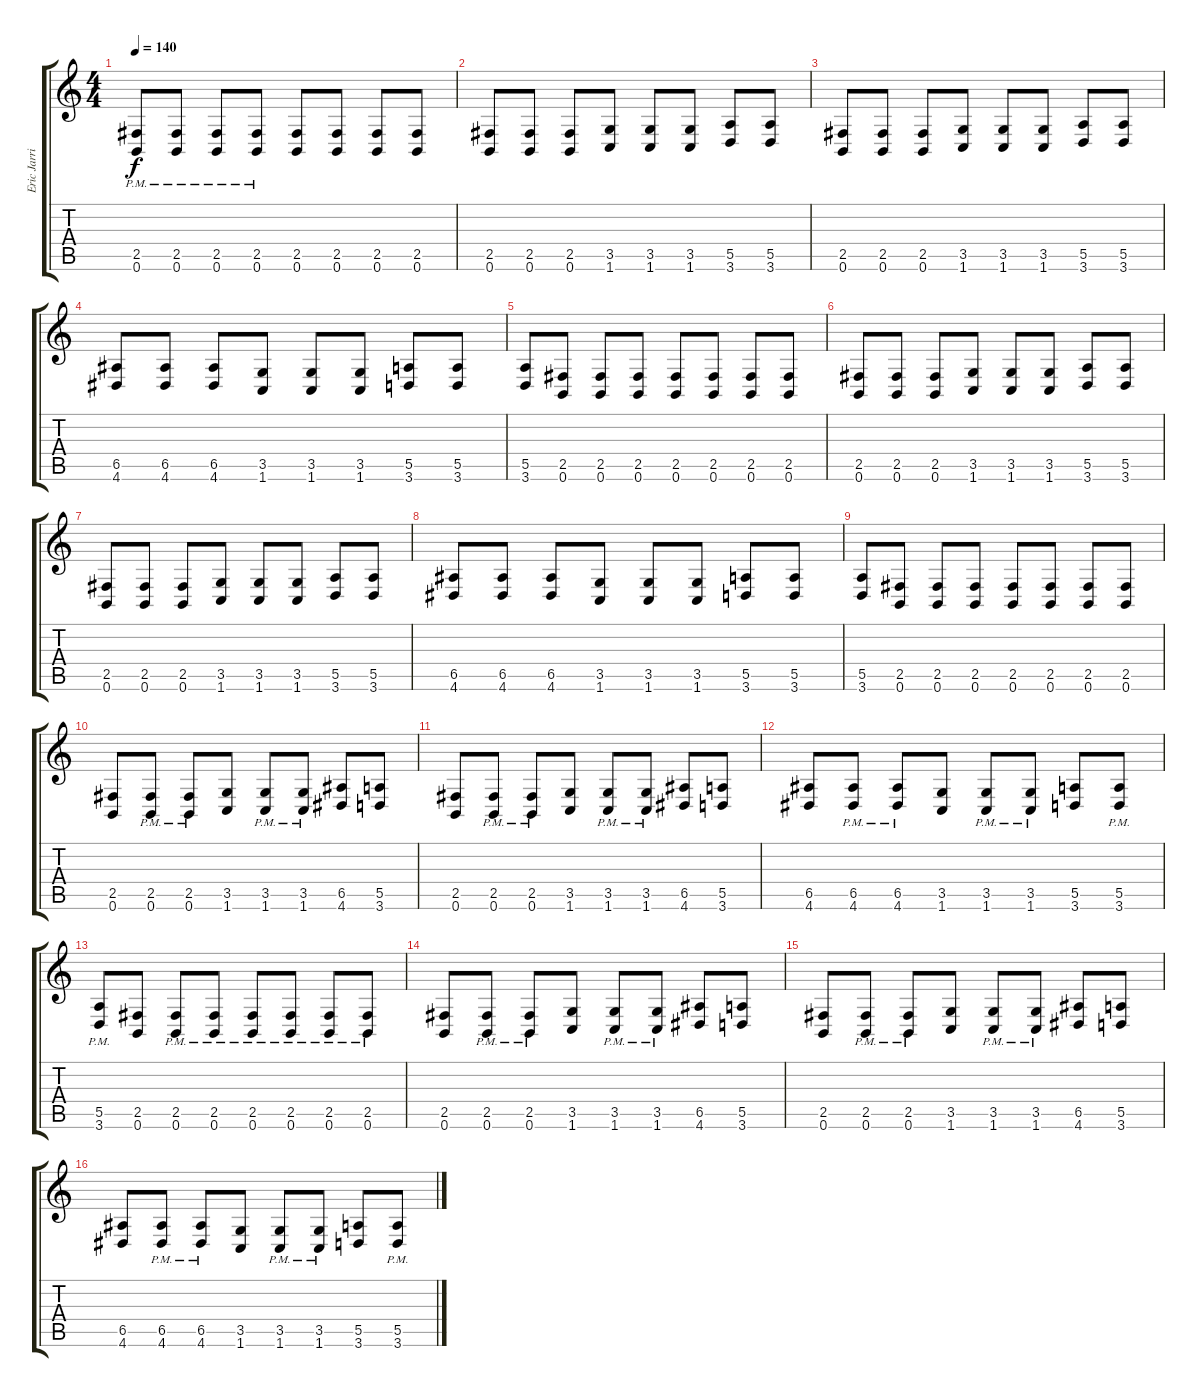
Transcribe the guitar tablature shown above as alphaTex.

\track ("Eric Jarrin" "Eric Jarri") {instrument distortionguitar}
\staff {score tabs}
\tuning (B3 Gb3 D3 A2 E2 B1) {hide}
\ts (4 4)
\tempo 140
\clef g2
\ks c
(2.5{pm} 0.6{pm}).8{dy f} (2.5{pm} 0.6{pm}).8 (2.5{pm} 0.6{pm}).8 (2.5{pm} 0.6{pm}).8 (2.5 0.6).8 (2.5 0.6).8 (2.5 0.6).8 (2.5 0.6).8 |
(2.5 0.6).8 (2.5 0.6).8 (2.5 0.6).8 (3.5 1.6).8 (3.5 1.6).8 (3.5 1.6).8 (5.5 3.6).8 (5.5 3.6).8 |
(2.5 0.6).8 (2.5 0.6).8 (2.5 0.6).8 (3.5 1.6).8 (3.5 1.6).8 (3.5 1.6).8 (5.5 3.6).8 (5.5 3.6).8 |
(6.5 4.6).8 (6.5 4.6).8 (6.5 4.6).8 (3.5 1.6).8 (3.5 1.6).8 (3.5 1.6).8 (5.5 3.6).8 (5.5 3.6).8 |
(5.5 3.6).8 (2.5 0.6).8 (2.5 0.6).8 (2.5 0.6).8 (2.5 0.6).8 (2.5 0.6).8 (2.5 0.6).8 (2.5 0.6).8 |
(2.5 0.6).8 (2.5 0.6).8 (2.5 0.6).8 (3.5 1.6).8 (3.5 1.6).8 (3.5 1.6).8 (5.5 3.6).8 (5.5 3.6).8 |
(2.5 0.6).8 (2.5 0.6).8 (2.5 0.6).8 (3.5 1.6).8 (3.5 1.6).8 (3.5 1.6).8 (5.5 3.6).8 (5.5 3.6).8 |
(6.5 4.6).8 (6.5 4.6).8 (6.5 4.6).8 (3.5 1.6).8 (3.5 1.6).8 (3.5 1.6).8 (5.5 3.6).8 (5.5 3.6).8 |
(5.5 3.6).8 (2.5 0.6).8 (2.5 0.6).8 (2.5 0.6).8 (2.5 0.6).8 (2.5 0.6).8 (2.5 0.6).8 (2.5 0.6).8 |
(2.5 0.6).8 (2.5{pm} 0.6{pm}).8 (2.5{pm} 0.6{pm}).8 (3.5 1.6).8 (3.5{pm} 1.6{pm}).8 (3.5{pm} 1.6{pm}).8 (6.5 4.6).8 (5.5 3.6).8 |
(2.5 0.6).8 (2.5{pm} 0.6{pm}).8 (2.5{pm} 0.6{pm}).8 (3.5 1.6).8 (3.5{pm} 1.6{pm}).8 (3.5{pm} 1.6{pm}).8 (6.5 4.6).8 (5.5 3.6).8 |
(6.5 4.6).8 (6.5{pm} 4.6{pm}).8 (6.5{pm} 4.6{pm}).8 (3.5 1.6).8 (3.5{pm} 1.6{pm}).8 (3.5{pm} 1.6{pm}).8 (5.5 3.6).8 (5.5{pm} 3.6{pm}).8 |
(5.5{pm} 3.6{pm}).8 (2.5 0.6).8 (2.5{pm} 0.6{pm}).8 (2.5{pm} 0.6{pm}).8 (2.5{pm} 0.6{pm}).8 (2.5{pm} 0.6{pm}).8 (2.5{pm} 0.6{pm}).8 (2.5{pm} 0.6{pm}).8 |
(2.5 0.6).8 (2.5{pm} 0.6{pm}).8 (2.5{pm} 0.6{pm}).8 (3.5 1.6).8 (3.5{pm} 1.6{pm}).8 (3.5{pm} 1.6{pm}).8 (6.5 4.6).8 (5.5 3.6).8 |
(2.5 0.6).8 (2.5{pm} 0.6{pm}).8 (2.5{pm} 0.6{pm}).8 (3.5 1.6).8 (3.5{pm} 1.6{pm}).8 (3.5{pm} 1.6{pm}).8 (6.5 4.6).8 (5.5 3.6).8 |
(6.5 4.6).8 (6.5{pm} 4.6{pm}).8 (6.5{pm} 4.6{pm}).8 (3.5 1.6).8 (3.5{pm} 1.6{pm}).8 (3.5{pm} 1.6{pm}).8 (5.5 3.6).8 (5.5{pm} 3.6{pm}).8
